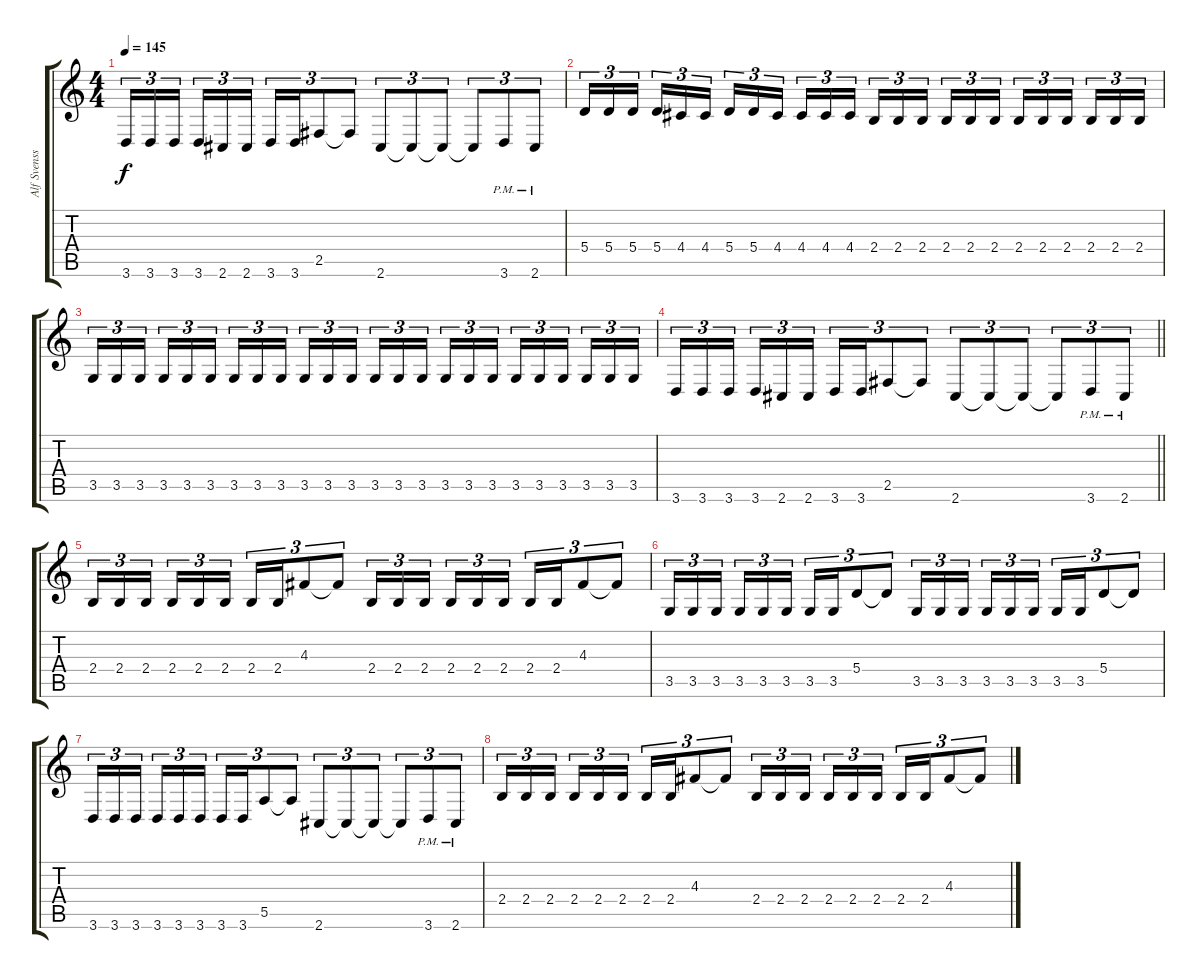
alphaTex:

\track ("Alf Svensson" "Alf Svenss") {instrument distortionguitar}
\staff {score tabs}
\tuning (B3 Gb3 D3 A2 E2 B1) {hide}
\ts (4 4)
\tempo 145
\clef g2
\ks c
3.6.16{tu (3 2) dy f} 3.6.16{tu (3 2)} 3.6.16{tu (3 2) beam splitsecondary} 3.6.16{tu (3 2)} 2.6.16{tu (3 2)} 2.6.16{tu (3 2)} 3.6.16{tu (3 2)} 3.6.16{tu (3 2)} 2.5.8{tu (3 2)} 2.5{t}.8{tu (3 2)} 2.6.8{tu (3 2)} 2.6{t}.8{tu (3 2)} 2.6{t}.8{tu (3 2)} 2.6{t}.8{tu (3 2)} 3.6{pm}.8{tu (3 2)} 2.6{pm}.8{tu (3 2)} |
5.4.16{tu (3 2)} 5.4.16{tu (3 2)} 5.4.16{tu (3 2) beam splitsecondary} 5.4.16{tu (3 2)} 4.4.16{tu (3 2)} 4.4.16{tu (3 2)} 5.4.16{tu (3 2)} 5.4.16{tu (3 2)} 4.4.16{tu (3 2) beam splitsecondary} 4.4.16{tu (3 2)} 4.4.16{tu (3 2)} 4.4.16{tu (3 2)} 2.4.16{tu (3 2)} 2.4.16{tu (3 2)} 2.4.16{tu (3 2) beam splitsecondary} 2.4.16{tu (3 2)} 2.4.16{tu (3 2)} 2.4.16{tu (3 2)} 2.4.16{tu (3 2)} 2.4.16{tu (3 2)} 2.4.16{tu (3 2) beam splitsecondary} 2.4.16{tu (3 2)} 2.4.16{tu (3 2)} 2.4.16{tu (3 2)} |
3.5.16{tu (3 2)} 3.5.16{tu (3 2)} 3.5.16{tu (3 2) beam splitsecondary} 3.5.16{tu (3 2)} 3.5.16{tu (3 2)} 3.5.16{tu (3 2)} 3.5.16{tu (3 2)} 3.5.16{tu (3 2)} 3.5.16{tu (3 2) beam splitsecondary} 3.5.16{tu (3 2)} 3.5.16{tu (3 2)} 3.5.16{tu (3 2)} 3.5.16{tu (3 2)} 3.5.16{tu (3 2)} 3.5.16{tu (3 2) beam splitsecondary} 3.5.16{tu (3 2)} 3.5.16{tu (3 2)} 3.5.16{tu (3 2)} 3.5.16{tu (3 2)} 3.5.16{tu (3 2)} 3.5.16{tu (3 2) beam splitsecondary} 3.5.16{tu (3 2)} 3.5.16{tu (3 2)} 3.5.16{tu (3 2)} |
\barLineRight lightlight
3.6.16{tu (3 2)} 3.6.16{tu (3 2)} 3.6.16{tu (3 2) beam splitsecondary} 3.6.16{tu (3 2)} 2.6.16{tu (3 2)} 2.6.16{tu (3 2)} 3.6.16{tu (3 2)} 3.6.16{tu (3 2)} 2.5.8{tu (3 2)} 2.5{t}.8{tu (3 2)} 2.6.8{tu (3 2)} 2.6{t}.8{tu (3 2)} 2.6{t}.8{tu (3 2)} 2.6{t}.8{tu (3 2)} 3.6{pm}.8{tu (3 2)} 2.6{pm}.8{tu (3 2)} |
\section ("" "")
2.4.16{tu (3 2)} 2.4.16{tu (3 2)} 2.4.16{tu (3 2) beam splitsecondary} 2.4.16{tu (3 2)} 2.4.16{tu (3 2)} 2.4.16{tu (3 2)} 2.4.16{tu (3 2)} 2.4.16{tu (3 2)} 4.3.8{tu (3 2)} 4.3{t}.8{tu (3 2)} 2.4.16{tu (3 2)} 2.4.16{tu (3 2)} 2.4.16{tu (3 2) beam splitsecondary} 2.4.16{tu (3 2)} 2.4.16{tu (3 2)} 2.4.16{tu (3 2)} 2.4.16{tu (3 2)} 2.4.16{tu (3 2)} 4.3.8{tu (3 2)} 4.3{t}.8{tu (3 2)} |
3.5.16{tu (3 2)} 3.5.16{tu (3 2)} 3.5.16{tu (3 2) beam splitsecondary} 3.5.16{tu (3 2)} 3.5.16{tu (3 2)} 3.5.16{tu (3 2)} 3.5.16{tu (3 2)} 3.5.16{tu (3 2)} 5.4.8{tu (3 2)} 5.4{t}.8{tu (3 2)} 3.5.16{tu (3 2)} 3.5.16{tu (3 2)} 3.5.16{tu (3 2) beam splitsecondary} 3.5.16{tu (3 2)} 3.5.16{tu (3 2)} 3.5.16{tu (3 2)} 3.5.16{tu (3 2)} 3.5.16{tu (3 2)} 5.4.8{tu (3 2)} 5.4{t}.8{tu (3 2)} |
3.6.16{tu (3 2)} 3.6.16{tu (3 2)} 3.6.16{tu (3 2) beam splitsecondary} 3.6.16{tu (3 2)} 3.6.16{tu (3 2)} 3.6.16{tu (3 2)} 3.6.16{tu (3 2)} 3.6.16{tu (3 2)} 5.5.8{tu (3 2)} 5.5{t}.8{tu (3 2)} 2.6.8{tu (3 2)} 2.6{t}.8{tu (3 2)} 2.6{t}.8{tu (3 2)} 2.6{t}.8{tu (3 2)} 3.6{pm}.8{tu (3 2)} 2.6{pm}.8{tu (3 2)} |
2.4.16{tu (3 2)} 2.4.16{tu (3 2)} 2.4.16{tu (3 2) beam splitsecondary} 2.4.16{tu (3 2)} 2.4.16{tu (3 2)} 2.4.16{tu (3 2)} 2.4.16{tu (3 2)} 2.4.16{tu (3 2)} 4.3.8{tu (3 2)} 4.3{t}.8{tu (3 2)} 2.4.16{tu (3 2)} 2.4.16{tu (3 2)} 2.4.16{tu (3 2) beam splitsecondary} 2.4.16{tu (3 2)} 2.4.16{tu (3 2)} 2.4.16{tu (3 2)} 2.4.16{tu (3 2)} 2.4.16{tu (3 2)} 4.3.8{tu (3 2)} 4.3{t}.8{tu (3 2)}
